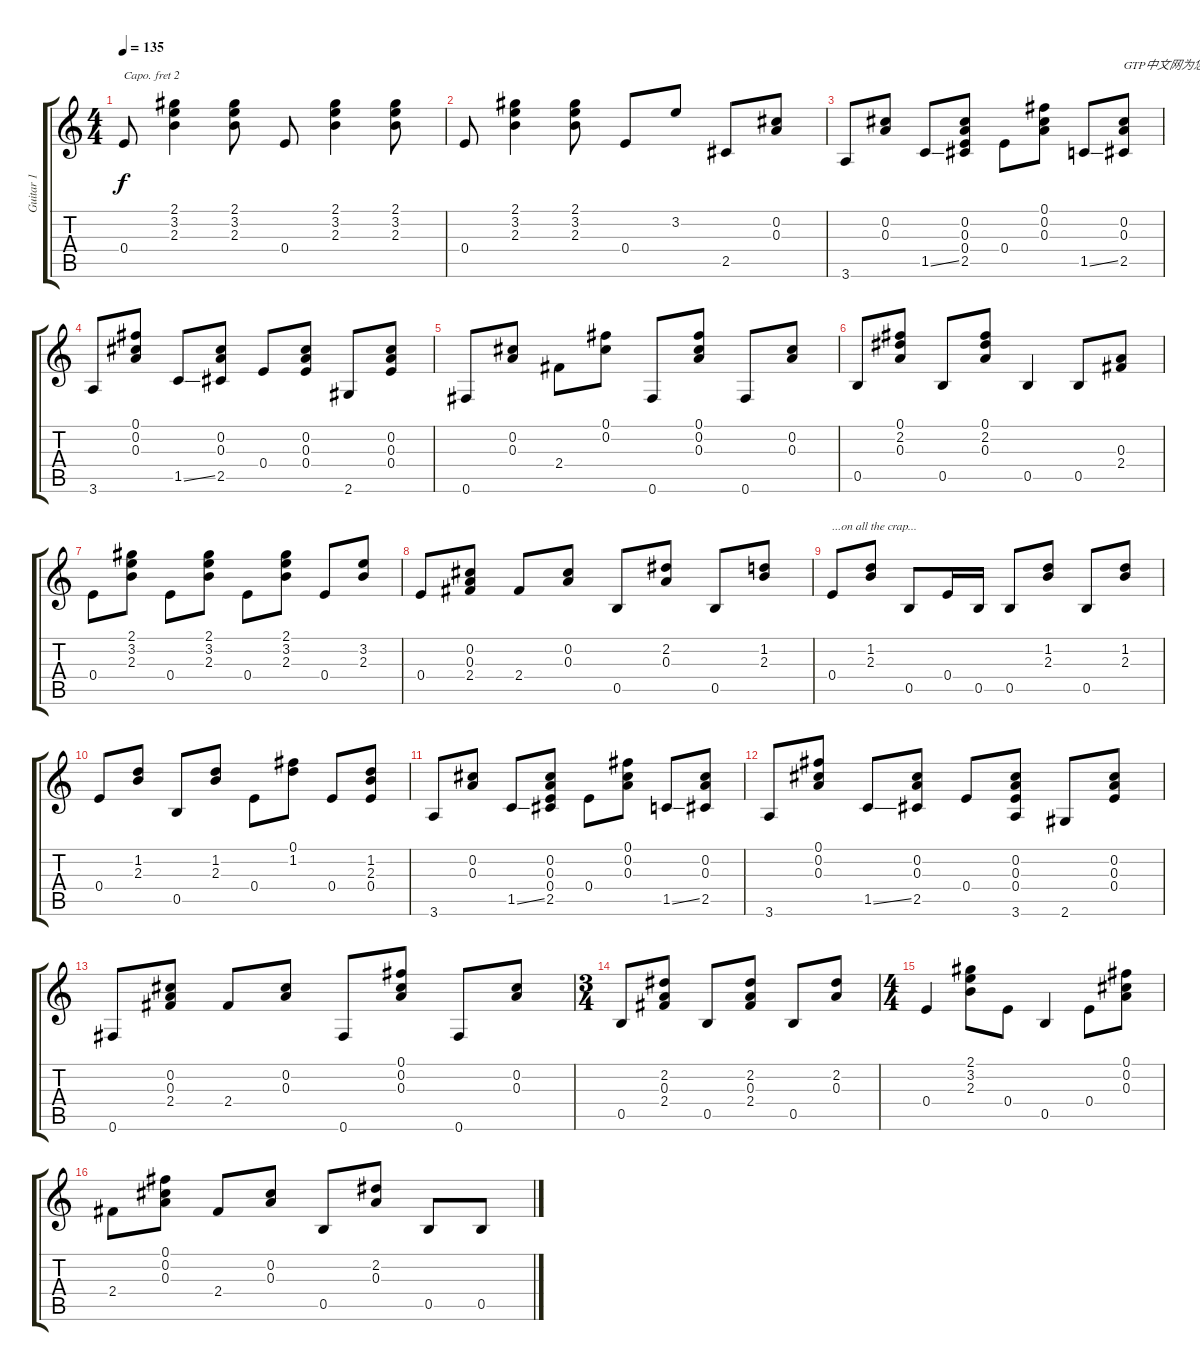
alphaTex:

\track ("Guitar 1" "Guitar 1") {instrument acousticguitarsteel}
\staff {score tabs}
\capo 2
\tuning (E4 B3 G3 D3 A2 E2) {hide}
\ts (4 4)
\tempo 135
\clef g2
\ks c
0.4.8{dy f instrument acousticguitarsteel} (2.1 3.2 2.3).4 (2.1 3.2 2.3).8 0.4.8 (2.1 3.2 2.3).4 (2.1 3.2 2.3).8 |
0.4.8 (2.1 3.2 2.3).4 (2.1 3.2 2.3).8 0.4.8 3.2.8 2.5.8 (0.2 0.3).8 |
3.6.8 (0.2 0.3).8 1.5{ss}.8 (0.2 0.3 0.4 2.5).8 0.4.8 (0.1 0.2 0.3).8 1.5{ss}.8 (0.2 0.3 2.5).8{txt "GTP中文网为您提供优秀的谱子"} |
3.6.8 (0.1 0.2 0.3).8 1.5{ss}.8 (0.2 0.3 2.5).8 0.4.8 (0.2 0.3 0.4).8 2.6.8 (0.2 0.3 0.4).8 |
0.6.8 (0.2 0.3).8 2.4.8 (0.1 0.2).8 0.6.8 (0.1 0.2 0.3).8 0.6.8 (0.2 0.3).8 |
0.5.8 (0.1 2.2 0.3).8 0.5.8 (0.1 2.2 0.3).8 0.5.4 0.5.8 (0.3 2.4).8 |
0.4.8 (2.1 3.2 2.3).8 0.4.8 (2.1 3.2 2.3).8 0.4.8 (2.1 3.2 2.3).8 0.4.8 (3.2 2.3).8 |
0.4.8 (0.2 0.3 2.4).8 2.4.8 (0.2 0.3).8 0.5.8 (2.2 0.3).8 0.5.8 (1.2 2.3).8 |
0.4.8{txt "...on all the crap..."} (1.2 2.3).8 0.5.8 0.4.16 0.5.16 0.5.8 (1.2 2.3).8 0.5.8 (1.2 2.3).8 |
0.4.8 (1.2 2.3).8 0.5.8 (1.2 2.3).8 0.4.8 (0.1 1.2).8 0.4.8 (1.2 2.3 0.4).8 |
3.6.8 (0.2 0.3).8 1.5{ss}.8 (0.2 0.3 0.4 2.5).8 0.4.8 (0.1 0.2 0.3).8 1.5{ss}.8 (0.2 0.3 2.5).8 |
3.6.8 (0.1 0.2 0.3).8 1.5{ss}.8 (0.2 0.3 2.5).8 0.4.8 (0.2 0.3 0.4 3.6).8 2.6.8 (0.2 0.3 0.4).8 |
0.6.8 (0.2 0.3 2.4).8 2.4.8 (0.2 0.3).8 0.6.8 (0.1 0.2 0.3).8 0.6.8 (0.2 0.3).8 |
\ts (3 4)
0.5.8 (2.2 0.3 2.4).8 0.5.8 (2.2 0.3 2.4).8 0.5.8 (2.2 0.3).8 |
\ts (4 4)
0.4.4 (2.1 3.2 2.3).8 0.4.8 0.5.4 0.4.8 (0.1 0.2 0.3).8 |
2.4.8 (0.1 0.2 0.3).8 2.4.8 (0.2 0.3).8 0.5.8 (2.2 0.3).8 0.5.8 0.5.8
